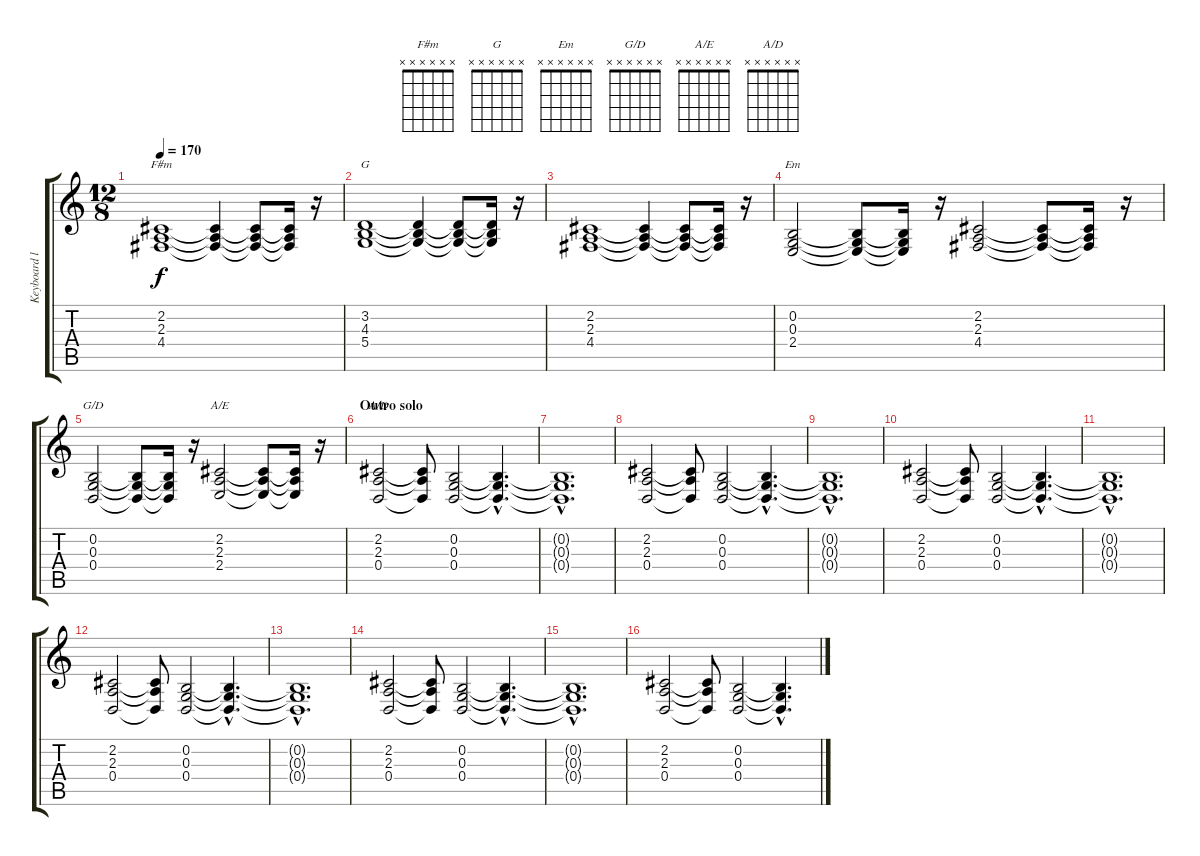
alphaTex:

\track ("Keyboard lead and chords" "Keyboard l") {instrument lead8bassandlead}
\staff {score tabs}
\tuning (E4 B3 G3 D3 A2 E2) {hide}
\chord ("F#m" x x x x x x)
\chord ("G" x x x x x x)
\chord ("Em" x x x x x x)
\chord ("G/D" x x x x x x)
\chord ("A/E" x x x x x x)
\chord ("A/D" x x x x x x)
\ts (12 8)
\tempo 170
\clef g2
\ks c
(2.2 2.3 4.4).1{ch "F#m" dy f} (2.2{t} 2.3{t} 4.4{t}).4 (2.2{t} 2.3{t} 4.4{t}).8 (2.2{t} 2.3{t} 4.4{t}).16 r.16 |
(3.2 4.3 5.4).1{ch "G"} (3.2{t} 4.3{t} 5.4{t}).4 (3.2{t} 4.3{t} 5.4{t}).8 (3.2{t} 4.3{t} 5.4{t}).16 r.16 |
(2.2 2.3 4.4).1 (2.2{t} 2.3{t} 4.4{t}).4 (2.2{t} 2.3{t} 4.4{t}).8 (2.2{t} 2.3{t} 4.4{t}).16 r.16 |
(0.2 0.3 2.4).2{ch "Em"} (0.2{t} 0.3{t} 2.4{t}).8 (0.2{t} 0.3{t} 2.4{t}).16 r.16 (2.2 2.3 4.4).2 (2.2{t} 2.3{t} 4.4{t}).8 (2.2{t} 2.3{t} 4.4{t}).16 r.16 |
(0.2 0.3 0.4).2{ch "G/D"} (0.2{t} 0.3{t} 0.4{t}).8 (0.2{t} 0.3{t} 0.4{t}).16 r.16 (2.2 2.3 2.4).2{ch "A/E"} (2.2{t} 2.3{t} 2.4{t}).8 (2.2{t} 2.3{t} 2.4{t}).16 r.16 |
\section ("" "Outro solo")
(2.2 2.3 0.4).2{ch "A/D" volume 10 balance 8 instrument lead8bassandlead} (2.2{t} 2.3{t} 0.4{t}).8 (0.2 0.3 0.4).2 (0.2{hac t} 0.3{hac t} 0.4{hac t}).4{d} |
(0.2{hac t} 0.3{hac t} 0.4{hac t}).1{d} |
(2.2 2.3 0.4).2 (2.2{t} 2.3{t} 0.4{t}).8 (0.2 0.3 0.4).2 (0.2{hac t} 0.3{hac t} 0.4{hac t}).4{d} |
(0.2{hac t} 0.3{hac t} 0.4{hac t}).1{d} |
(2.2 2.3 0.4).2 (2.2{t} 2.3{t} 0.4{t}).8 (0.2 0.3 0.4).2 (0.2{hac t} 0.3{hac t} 0.4{hac t}).4{d} |
(0.2{hac t} 0.3{hac t} 0.4{hac t}).1{d} |
(2.2 2.3 0.4).2 (2.2{t} 2.3{t} 0.4{t}).8 (0.2 0.3 0.4).2 (0.2{hac t} 0.3{hac t} 0.4{hac t}).4{d} |
(0.2{hac t} 0.3{hac t} 0.4{hac t}).1{d} |
(2.2 2.3 0.4).2 (2.2{t} 2.3{t} 0.4{t}).8 (0.2 0.3 0.4).2 (0.2{hac t} 0.3{hac t} 0.4{hac t}).4{d} |
(0.2{hac t} 0.3{hac t} 0.4{hac t}).1{d} |
(2.2 2.3 0.4).2 (2.2{t} 2.3{t} 0.4{t}).8 (0.2 0.3 0.4).2 (0.2{hac t} 0.3{hac t} 0.4{hac t}).4{d}
